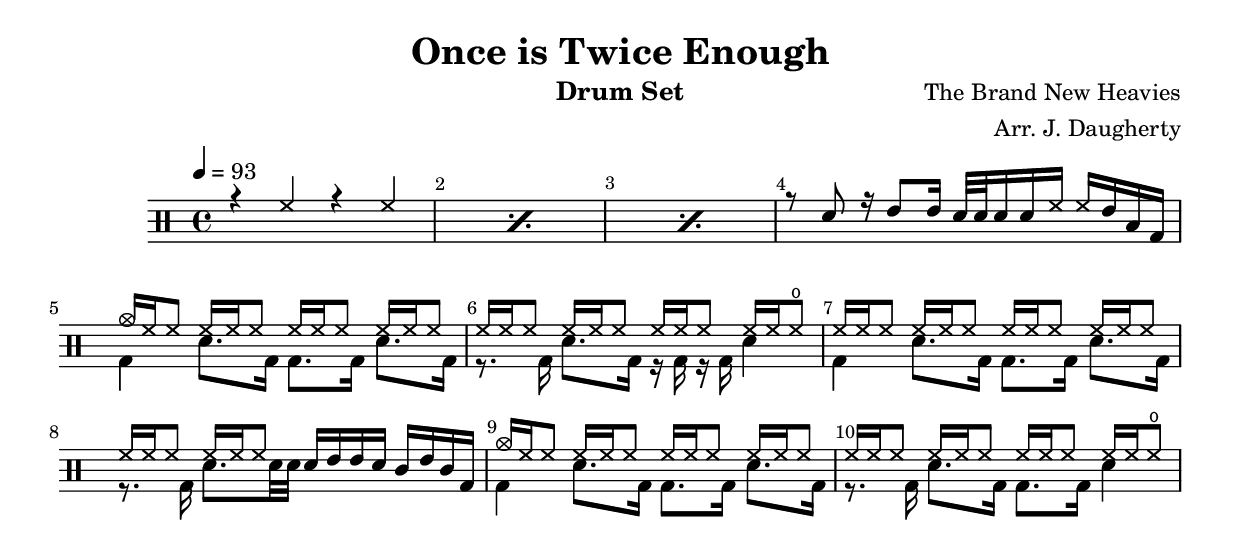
\header{
  title = "Once is Twice Enough"
  arranger = "Arr. J. Daugherty"
  instrument = "Drum Set"
  composer = "The Brand New Heavies"
}

up = \drummode {
    \repeat percent 3 { r4 hh4 r4 hh4 }

    r8 sn8
    r16 tommh8 tommh16
    sn32 sn32 sn16 sn16 hh16
    hh16 tommh16 toml16 bd16

    cymc16 hh16 hh8
    hh16 hh16 hh8
    hh16 hh16 hh8
    hh16 hh16 hh8

    hh16 hh16 hh8
    hh16 hh16 hh8
    hh16 hh16 hh8
    hh16 hh16 hho8

    hh16 hh16 hh8
    hh16 hh16 hh8
    hh16 hh16 hh8
    hh16 hh16 hh8

    hh16 hh16 hh8
    hh16 hh16 hh8
    sn16 tommh16 tommh16 sn16
    tomml16 tommh16 tomml16 bd16

    cymc16 hh16 hh8
    hh16 hh16 hh8
    hh16 hh16 hh8
    hh16 hh16 hh8

    hh16 hh16 hh8
    hh16 hh16 hh8
    hh16 hh16 hh8
    hh16 hh16 hho8

}

down = \drummode {
    s1 s1 s1

    s1

    bd4
    sn8. bd16
    bd8. bd16
    sn8. bd16

    r8. bd16
    sn8. bd16
    r16 bd16 r16 bd16
    sn4

    bd4
    sn8. bd16
    bd8. bd16
    sn8. bd16

    r8. bd16
    sn8. sn32 sn32
    s2

    bd4
    sn8. bd16
    bd8. bd16
    sn8. bd16

    r8. bd16
    sn8. bd16
    bd8. bd16
    sn4
}

\new DrumStaff <<
  % Show bar numbers for all bars
  \override Score.BarNumber.break-visibility = ##(#f #t #t)

  \tempo 4 = 93
  \new DrumVoice { \voiceOne \up }
  \new DrumVoice { \voiceTwo \down }
>>

\version "2.18.2"  % necessary for upgrading to future LilyPond versions.
